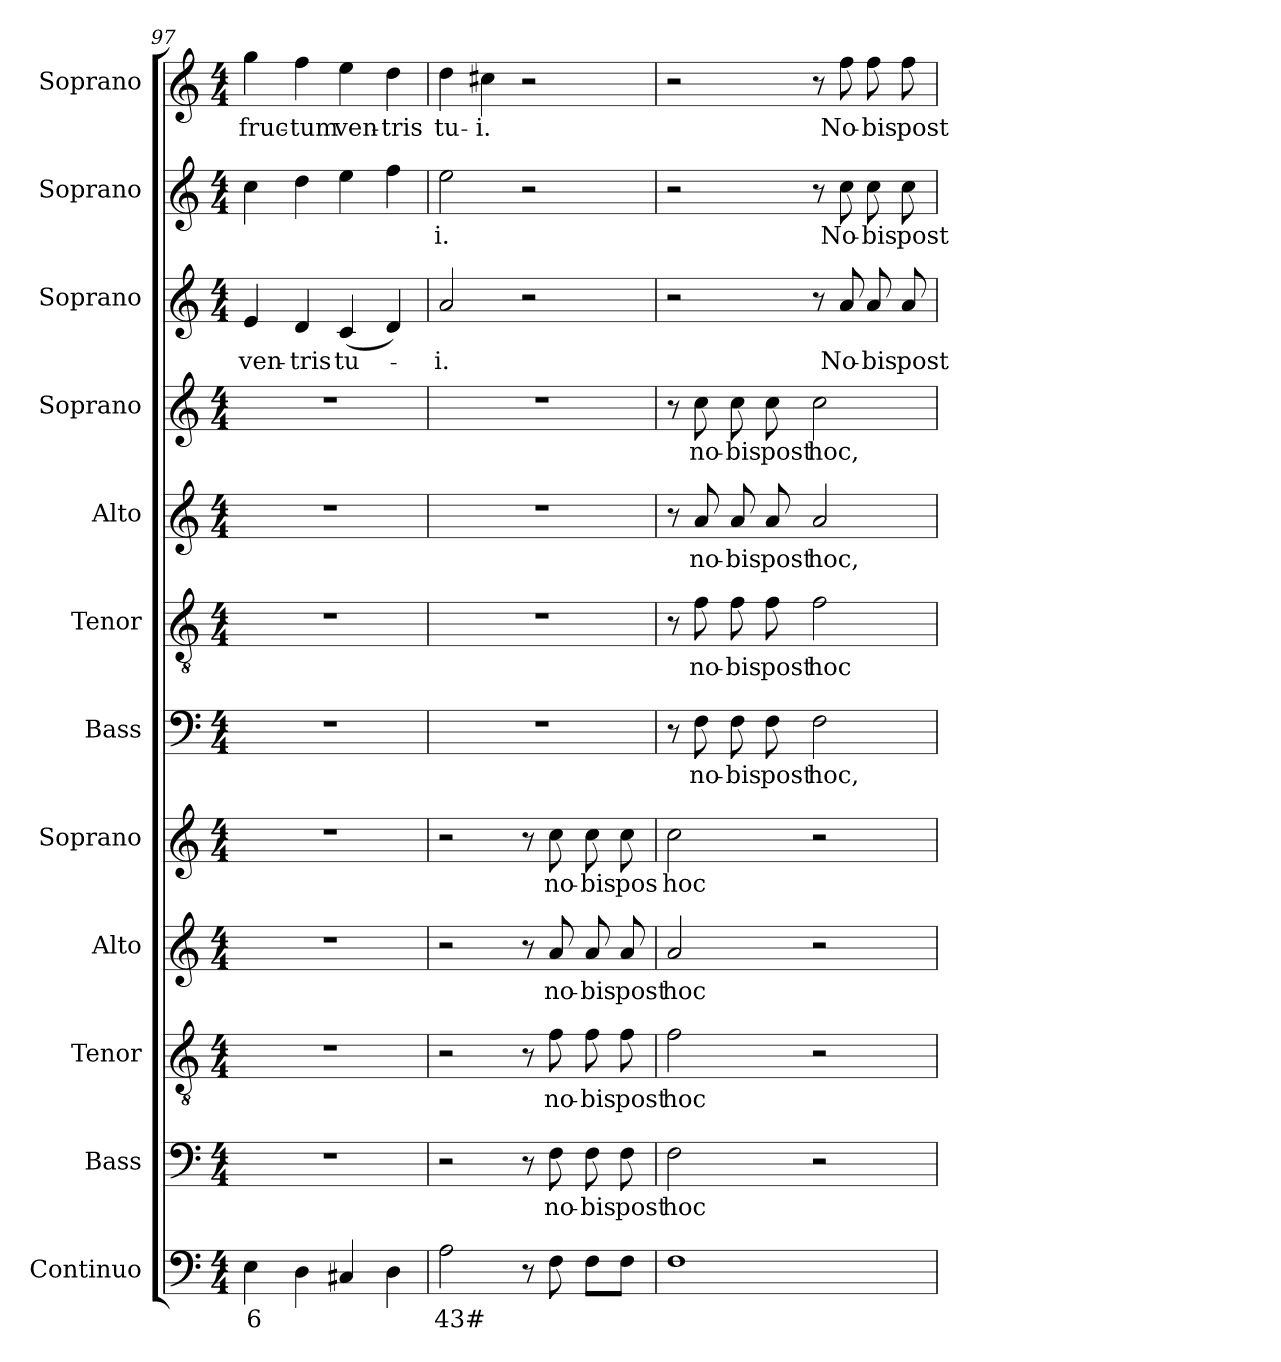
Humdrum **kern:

**kern	**text	**kern	**text	**kern	**text	**kern	**text	**kern	**text	**kern	**text	**kern	**text	**kern	**text	**kern	**text	**kern	**text	**kern	**text	**kern	**text
*part12	*part12	*part11	*part11	*part10	*part10	*part9	*part9	*part8	*part8	*part7	*part7	*part6	*part6	*part5	*part5	*part4	*part4	*part3	*part3	*part2	*part2	*part1	*part1
*staff12	*staff12	*staff11	*staff11	*staff10	*staff10	*staff9	*staff9	*staff8	*staff8	*staff7	*staff7	*staff6	*staff6	*staff5	*staff5	*staff4	*staff4	*staff3	*staff3	*staff2	*staff2	*staff1	*staff1
*I"Continuo	*	*I"Bass	*	*I"Tenor	*	*I"Alto	*	*I"Soprano	*	*I"Bass	*	*I"Tenor	*	*I"Alto	*	*I"Soprano	*	*I"Soprano	*	*I"Soprano	*	*I"Soprano	*
*I'Cont.	*	*I'B.	*	*I'T.	*	*I'A.	*	*I'S.	*	*I'B.	*	*I'T.	*	*I'A.	*	*I'S.	*	*I'S.	*	*I'S.	*	*I'S.	*
!!LO:PB:g=z
*clefF4	*	*clefF4	*	*clefGv2	*	*clefG2	*	*clefG2	*	*clefF4	*	*clefGv2	*	*clefG2	*	*clefG2	*	*clefG2	*	*clefG2	*	*clefG2	*
*	*	*	*	*ITrd7c12	*	*	*	*	*	*	*	*ITrd7c12	*	*	*	*	*	*	*	*	*	*	*
*k[]	*	*k[]	*	*k[]	*	*k[]	*	*k[]	*	*k[]	*	*k[]	*	*k[]	*	*k[]	*	*k[]	*	*k[]	*	*k[]	*
*C:	*	*C:	*	*C:	*	*C:	*	*C:	*	*C:	*	*C:	*	*C:	*	*C:	*	*C:	*	*C:	*	*C:	*
*M4/4	*	*M4/4	*	*M4/4	*	*M4/4	*	*M4/4	*	*M4/4	*	*M4/4	*	*M4/4	*	*M4/4	*	*M4/4	*	*M4/4	*	*M4/4	*
=97	=97	=97	=97	=97	=97	=97	=97	=97	=97	=97	=97	=97	=97	=97	=97	=97	=97	=97	=97	=97	=97	=97	=97
!	!LO:LY:b:color=#000000	!	!	!	!	!	!	!	!	!	!	!	!	!	!	!	!	!	!	!	!	!	!
!	!	!	!	!	!	!	!	!	!	!	!	!	!	!	!	!	!	!	!LO:LY:b:color=#000000	!	!	!	!
!	!	!	!	!	!	!	!	!	!	!	!	!	!	!	!	!	!	!	!	!	!	!	!LO:LY:b:color=#000000
4Ei\	6	1r	.	1r	.	1r	.	1r	.	1r	.	1r	.	1r	.	1r	.	4ei/	ven-	4cci\	.	4ggi\	fruc-
!	!	!	!	!	!	!	!	!	!	!	!	!	!	!	!	!	!	!	!LO:LY:b:color=#000000	!	!	!	!
!	!	!	!	!	!	!	!	!	!	!	!	!	!	!	!	!	!	!	!	!	!	!	!LO:LY:b:color=#000000
4Di\	.	.	.	.	.	.	.	.	.	.	.	.	.	.	.	.	.	4di/	-tris	4ddi\	.	4ffi\	-tum
!	!	!	!	!	!	!	!	!	!	!	!	!	!	!	!	!	!	!	!LO:LY:b:color=#000000	!	!	!	!
!	!	!	!	!	!	!	!	!	!	!	!	!	!	!	!	!	!	!	!	!	!	!	!LO:LY:b:color=#000000
4C#Xi/	.	.	.	.	.	.	.	.	.	.	.	.	.	.	.	.	.	(4ci/	tu-	4eei\	.	4eei\	ven-
!	!	!	!	!	!	!	!	!	!	!	!	!	!	!	!	!	!	!	!	!	!	!	!LO:LY:b:color=#000000
4Di\	.	.	.	.	.	.	.	.	.	.	.	.	.	.	.	.	.	4di/)	.	4ffi\	.	4ddi\	-tris
=98	=98	=98	=98	=98	=98	=98	=98	=98	=98	=98	=98	=98	=98	=98	=98	=98	=98	=98	=98	=98	=98	=98	=98
!	!LO:LY:b:color=#000000	!	!	!	!	!	!	!	!	!	!	!	!	!	!	!	!	!	!	!	!	!	!
!	!	!	!	!	!	!	!	!	!	!	!	!	!	!	!	!	!	!	!LO:LY:b:color=#000000	!	!	!	!
!	!	!	!	!	!	!	!	!	!	!	!	!	!	!	!	!	!	!	!	!	!LO:LY:b:color=#000000	!	!
!	!	!	!	!	!	!	!	!	!	!	!	!	!	!	!	!	!	!	!	!	!	!	!LO:LY:b:color=#000000
2Ai\	43#	2r	.	2r	.	2r	.	2r	.	1r	.	1r	.	1r	.	1r	.	2ai/	-i.	2eei\	-i.	4ddi\	tu-
!	!	!	!	!	!	!	!	!	!	!	!	!	!	!	!	!	!	!	!	!	!	!	!LO:LY:b:color=#000000
.	.	.	.	.	.	.	.	.	.	.	.	.	.	.	.	.	.	.	.	.	.	4cc#Xi\	-i.
8r	.	8r	.	8r	.	8r	.	8r	.	.	.	.	.	.	.	.	.	2r	.	2r	.	2r	.
!	!	!	!LO:LY:b:color=#000000	!	!	!	!	!	!	!	!	!	!	!	!	!	!	!	!	!	!	!	!
!	!	!	!	!	!LO:LY:b:color=#000000	!	!	!	!	!	!	!	!	!	!	!	!	!	!	!	!	!	!
!	!	!	!	!	!	!	!LO:LY:b:color=#000000	!	!	!	!	!	!	!	!	!	!	!	!	!	!	!	!
!	!	!	!	!	!	!	!	!	!LO:LY:b:color=#000000	!	!	!	!	!	!	!	!	!	!	!	!	!	!
8Fi\	.	8Fi\	no-	8Fi\	no-	8ai/	no-	8cci\	no-	.	.	.	.	.	.	.	.	.	.	.	.	.	.
!	!	!	!LO:LY:b:color=#000000	!	!	!	!	!	!	!	!	!	!	!	!	!	!	!	!	!	!	!	!
!	!	!	!	!	!LO:LY:b:color=#000000	!	!	!	!	!	!	!	!	!	!	!	!	!	!	!	!	!	!
!	!	!	!	!	!	!	!LO:LY:b:color=#000000	!	!	!	!	!	!	!	!	!	!	!	!	!	!	!	!
!	!	!	!	!	!	!	!	!	!LO:LY:b:color=#000000	!	!	!	!	!	!	!	!	!	!	!	!	!	!
8Fi\L	.	8Fi\	-bis	8Fi\	-bis	8ai/	-bis	8cci\	-bis	.	.	.	.	.	.	.	.	.	.	.	.	.	.
!	!	!	!LO:LY:b:color=#000000	!	!	!	!	!	!	!	!	!	!	!	!	!	!	!	!	!	!	!	!
!	!	!	!	!	!LO:LY:b:color=#000000	!	!	!	!	!	!	!	!	!	!	!	!	!	!	!	!	!	!
!	!	!	!	!	!	!	!LO:LY:b:color=#000000	!	!	!	!	!	!	!	!	!	!	!	!	!	!	!	!
!	!	!	!	!	!	!	!	!	!LO:LY:b:color=#000000	!	!	!	!	!	!	!	!	!	!	!	!	!	!
8Fi\J	.	8Fi\	post	8Fi\	post	8ai/	post	8cci\	pos	.	.	.	.	.	.	.	.	.	.	.	.	.	.
=99	=99	=99	=99	=99	=99	=99	=99	=99	=99	=99	=99	=99	=99	=99	=99	=99	=99	=99	=99	=99	=99	=99	=99
!	!	!	!LO:LY:b:color=#000000	!	!	!	!	!	!	!	!	!	!	!	!	!	!	!	!	!	!	!	!
!	!	!	!	!	!LO:LY:b:color=#000000	!	!	!	!	!	!	!	!	!	!	!	!	!	!	!	!	!	!
!	!	!	!	!	!	!	!LO:LY:b:color=#000000	!	!	!	!	!	!	!	!	!	!	!	!	!	!	!	!
!	!	!	!	!	!	!	!	!	!LO:LY:b:color=#000000	!	!	!	!	!	!	!	!	!	!	!	!	!	!
1Fi	.	2Fi\	hoc	2Fi\	hoc	2ai/	hoc	2cci\	hoc	8r	.	8r	.	8r	.	8r	.	2r	.	2r	.	2r	.
!	!	!	!	!	!	!	!	!	!	!	!LO:LY:b:color=#000000	!	!	!	!	!	!	!	!	!	!	!	!
!	!	!	!	!	!	!	!	!	!	!	!	!	!LO:LY:b:color=#000000	!	!	!	!	!	!	!	!	!	!
!	!	!	!	!	!	!	!	!	!	!	!	!	!	!	!LO:LY:b:color=#000000	!	!	!	!	!	!	!	!
!	!	!	!	!	!	!	!	!	!	!	!	!	!	!	!	!	!LO:LY:b:color=#000000	!	!	!	!	!	!
.	.	.	.	.	.	.	.	.	.	8Fi\	no-	8Fi\	no-	8ai/	no-	8cci\	no-	.	.	.	.	.	.
!	!	!	!	!	!	!	!	!	!	!	!LO:LY:b:color=#000000	!	!	!	!	!	!	!	!	!	!	!	!
!	!	!	!	!	!	!	!	!	!	!	!	!	!LO:LY:b:color=#000000	!	!	!	!	!	!	!	!	!	!
!	!	!	!	!	!	!	!	!	!	!	!	!	!	!	!LO:LY:b:color=#000000	!	!	!	!	!	!	!	!
!	!	!	!	!	!	!	!	!	!	!	!	!	!	!	!	!	!LO:LY:b:color=#000000	!	!	!	!	!	!
.	.	.	.	.	.	.	.	.	.	8Fi\	-bis	8Fi\	-bis	8ai/	-bis	8cci\	-bis	.	.	.	.	.	.
!	!	!	!	!	!	!	!	!	!	!	!LO:LY:b:color=#000000	!	!	!	!	!	!	!	!	!	!	!	!
!	!	!	!	!	!	!	!	!	!	!	!	!	!LO:LY:b:color=#000000	!	!	!	!	!	!	!	!	!	!
!	!	!	!	!	!	!	!	!	!	!	!	!	!	!	!LO:LY:b:color=#000000	!	!	!	!	!	!	!	!
!	!	!	!	!	!	!	!	!	!	!	!	!	!	!	!	!	!LO:LY:b:color=#000000	!	!	!	!	!	!
.	.	.	.	.	.	.	.	.	.	8Fi\	post	8Fi\	post	8ai/	post	8cci\	post	.	.	.	.	.	.
!	!	!	!	!	!	!	!	!	!	!	!LO:LY:b:color=#000000	!	!	!	!	!	!	!	!	!	!	!	!
!	!	!	!	!	!	!	!	!	!	!	!	!	!LO:LY:b:color=#000000	!	!	!	!	!	!	!	!	!	!
!	!	!	!	!	!	!	!	!	!	!	!	!	!	!	!LO:LY:b:color=#000000	!	!	!	!	!	!	!	!
!	!	!	!	!	!	!	!	!	!	!	!	!	!	!	!	!	!LO:LY:b:color=#000000	!	!	!	!	!	!
.	.	2r	.	2r	.	2r	.	2r	.	2Fi\	hoc,	2Fi\	hoc	2ai/	hoc,	2cci\	hoc,	8r	.	8r	.	8r	.
!	!	!	!	!	!	!	!	!	!	!	!	!	!	!	!	!	!	!	!LO:LY:b:color=#000000	!	!	!	!
!	!	!	!	!	!	!	!	!	!	!	!	!	!	!	!	!	!	!	!	!	!LO:LY:b:color=#000000	!	!
!	!	!	!	!	!	!	!	!	!	!	!	!	!	!	!	!	!	!	!	!	!	!	!LO:LY:b:color=#000000
.	.	.	.	.	.	.	.	.	.	.	.	.	.	.	.	.	.	8ai/	No-	8cci\	No-	8ffi\	No-
!	!	!	!	!	!	!	!	!	!	!	!	!	!	!	!	!	!	!	!LO:LY:b:color=#000000	!	!	!	!
!	!	!	!	!	!	!	!	!	!	!	!	!	!	!	!	!	!	!	!	!	!LO:LY:b:color=#000000	!	!
!	!	!	!	!	!	!	!	!	!	!	!	!	!	!	!	!	!	!	!	!	!	!	!LO:LY:b:color=#000000
.	.	.	.	.	.	.	.	.	.	.	.	.	.	.	.	.	.	8ai/	-bis	8cci\	-bis	8ffi\	-bis
!	!	!	!	!	!	!	!	!	!	!	!	!	!	!	!	!	!	!	!LO:LY:b:color=#000000	!	!	!	!
!	!	!	!	!	!	!	!	!	!	!	!	!	!	!	!	!	!	!	!	!	!LO:LY:b:color=#000000	!	!
!	!	!	!	!	!	!	!	!	!	!	!	!	!	!	!	!	!	!	!	!	!	!	!LO:LY:b:color=#000000
.	.	.	.	.	.	.	.	.	.	.	.	.	.	.	.	.	.	8ai/	post	8cci\	post	8ffi\	post
=	=	=	=	=	=	=	=	=	=	=	=	=	=	=	=	=	=	=	=	=	=	=	=
*-	*-	*-	*-	*-	*-	*-	*-	*-	*-	*-	*-	*-	*-	*-	*-	*-	*-	*-	*-	*-	*-	*-	*-
